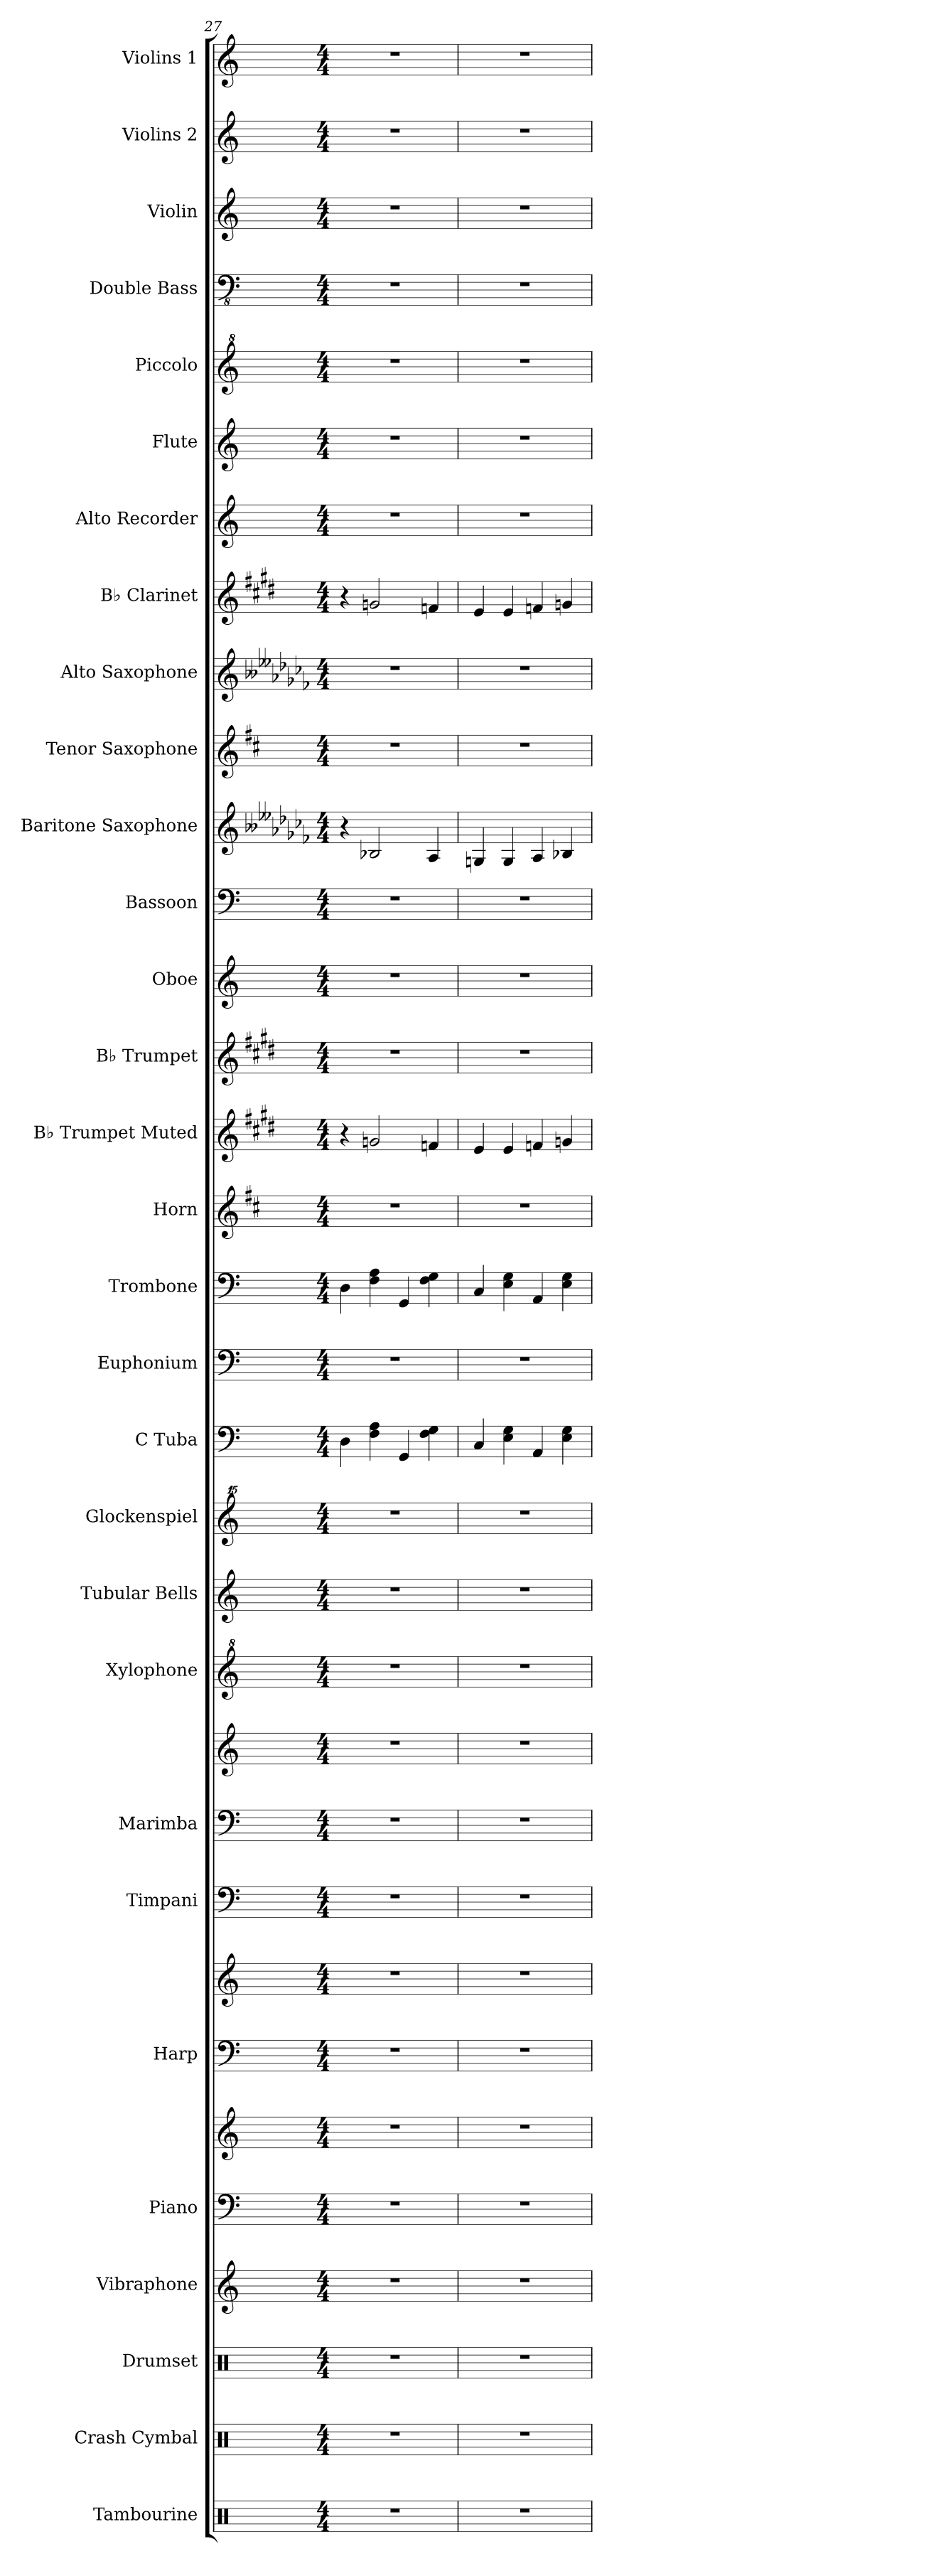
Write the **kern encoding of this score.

**kern	**kern	**kern	**kern	**kern	**kern	**kern	**kern	**kern	**kern	**kern	**kern	**kern	**kern	**kern	**kern	**kern	**kern	**kern	**kern	**kern	**kern	**kern	**kern	**kern	**kern	**kern	**kern	**kern	**kern	**kern	**kern	**kern
*part30	*part29	*part28	*part27	*part26	*part26	*part25	*part25	*part24	*part23	*part23	*part22	*part21	*part20	*part19	*part18	*part17	*part16	*part15	*part14	*part13	*part12	*part11	*part10	*part9	*part8	*part7	*part6	*part5	*part4	*part3	*part2	*part1
*staff33	*staff32	*staff31	*staff30	*staff29	*staff28	*staff27	*staff26	*staff25	*staff24	*staff23	*staff22	*staff21	*staff20	*staff19	*staff18	*staff17	*staff16	*staff15	*staff14	*staff13	*staff12	*staff11	*staff10	*staff9	*staff8	*staff7	*staff6	*staff5	*staff4	*staff3	*staff2	*staff1
*I"Tambourine	*I"Crash Cymbal	*I"Drumset	*I"Vibraphone	*I"Piano	*	*I"Harp	*	*I"Timpani	*I"Marimba	*	*I"Xylophone	*I"Tubular Bells	*I"Glockenspiel	*I"C Tuba	*I"Euphonium	*I"Trombone	*I"Horn	*I"B♭ Trumpet Muted	*I"B♭ Trumpet	*I"Oboe	*I"Bassoon	*I"Baritone Saxophone	*I"Tenor Saxophone	*I"Alto Saxophone	*I"B♭ Clarinet	*I"Alto Recorder	*I"Flute	*I"Piccolo	*I"Double Bass	*I"Violin	*I"Violins 2	*I"Violins 1
*I'Tamb.	*I'Cr. Cym.	*I'Drs.	*I'Vib.	*I'Pno.	*	*I'Hrp.	*	*I'Timp.	*I'Mrm.	*	*I'Xyl.	*I'Tu. Be.	*I'Glk.	*I'C Tu.	*I'Eu.	*I'Trb.	*I'Hn.	*I'B♭ Tpt. Mut	*I'B♭ Tpt.	*I'Ob.	*I'Bsn.	*I'Bar. Sax.	*I'T. Sax.	*I'A. Sax.	*I'B♭ Cl.	*I'A. Rec.	*I'Fl.	*I'Picc.	*	*I'Vln.	*I'Vlns. 2	*I'Vlns. 1
*clefX	*clefX	*clefX	*clefG2	*clefF4	*clefG2	*clefF4	*clefG2	*clefF4	*clefF4	*clefG2	*clefG^2	*clefG2	*clefG^^2	*clefF4	*clefF4	*clefF4	*clefG2	*clefG2	*clefG2	*clefG2	*clefF4	*clefG2	*clefG2	*clefG2	*clefG2	*clefG2	*clefG2	*clefG^2	*clefFv4	*clefG2	*clefG2	*clefG2
*	*	*	*	*	*	*	*	*	*	*	*	*	*	*	*	*	*ITrd4c7	*ITrd1c2	*ITrd1c2	*	*	*ITrd12c21	*ITrd8c14	*ITrd5c9	*ITrd1c2	*	*	*ITrd-7c-12	*ITrd7c12	*	*	*
*k[]	*k[]	*k[]	*k[]	*k[]	*k[]	*k[]	*k[]	*k[]	*k[]	*k[]	*k[]	*k[]	*k[]	*k[]	*k[]	*k[]	*k[f#]	*k[f#c#]	*k[f#c#]	*k[]	*k[]	*k[b--e--a-d-g-c-f-]	*k[f#c#]	*k[b--e--a-d-g-c-f-]	*k[f#c#]	*k[]	*k[]	*k[]	*k[]	*k[]	*k[]	*k[]
*C:	*C:	*C:	*C:	*C:	*C:	*C:	*C:	*C:	*C:	*C:	*C:	*C:	*C:	*C:	*C:	*C:	*G:	*D:	*D:	*C:	*C:	*B--:	*D:	*B--:	*D:	*C:	*C:	*C:	*C:	*C:	*C:	*C:
*M4/4	*M4/4	*M4/4	*M4/4	*M4/4	*M4/4	*M4/4	*M4/4	*M4/4	*M4/4	*M4/4	*M4/4	*M4/4	*M4/4	*M4/4	*M4/4	*M4/4	*M4/4	*M4/4	*M4/4	*M4/4	*M4/4	*M4/4	*M4/4	*M4/4	*M4/4	*M4/4	*M4/4	*M4/4	*M4/4	*M4/4	*M4/4	*M4/4
=27	=27	=27	=27	=27	=27	=27	=27	=27	=27	=27	=27	=27	=27	=27	=27	=27	=27	=27	=27	=27	=27	=27	=27	=27	=27	=27	=27	=27	=27	=27	=27	=27
1r	1r	1r	1r	1r	1r	1r	1r	1r	1r	1r	1r	1r	1r	4D\	1r	4D\	1r	4r	1r	1r	1r	4r	1r	1r	4r	1r	1r	1r	1r	1r	1r	1r
.	.	.	.	.	.	.	.	.	.	.	.	.	.	4F\ 4A\	.	4F\ 4A\	.	2fn/	.	.	.	2BB-X/	.	.	2fn/	.	.	.	.	.	.	.
.	.	.	.	.	.	.	.	.	.	.	.	.	.	4GG/	.	4GG/	.	.	.	.	.	.	.	.	.	.	.	.	.	.	.	.
.	.	.	.	.	.	.	.	.	.	.	.	.	.	4F\ 4G\	.	4F\ 4G\	.	4e-X/	.	.	.	4AA-/	.	.	4e-X/	.	.	.	.	.	.	.
=28	=28	=28	=28	=28	=28	=28	=28	=28	=28	=28	=28	=28	=28	=28	=28	=28	=28	=28	=28	=28	=28	=28	=28	=28	=28	=28	=28	=28	=28	=28	=28	=28
1r	1r	1r	1r	1r	1r	1r	1r	1r	1r	1r	1r	1r	1r	4C/	1r	4C/	1r	4d/	1r	1r	1r	4GGn/	1r	1r	4d/	1r	1r	1r	1r	1r	1r	1r
.	.	.	.	.	.	.	.	.	.	.	.	.	.	4E\ 4G\	.	4E\ 4G\	.	4d/	.	.	.	4GG/	.	.	4d/	.	.	.	.	.	.	.
.	.	.	.	.	.	.	.	.	.	.	.	.	.	4AA/	.	4AA/	.	4e-X/	.	.	.	4AA-/	.	.	4e-X/	.	.	.	.	.	.	.
.	.	.	.	.	.	.	.	.	.	.	.	.	.	4E\ 4G\	.	4E\ 4G\	.	4fn/	.	.	.	4BB-X/	.	.	4fn/	.	.	.	.	.	.	.
=	=	=	=	=	=	=	=	=	=	=	=	=	=	=	=	=	=	=	=	=	=	=	=	=	=	=	=	=	=	=	=	=
*-	*-	*-	*-	*-	*-	*-	*-	*-	*-	*-	*-	*-	*-	*-	*-	*-	*-	*-	*-	*-	*-	*-	*-	*-	*-	*-	*-	*-	*-	*-	*-	*-
